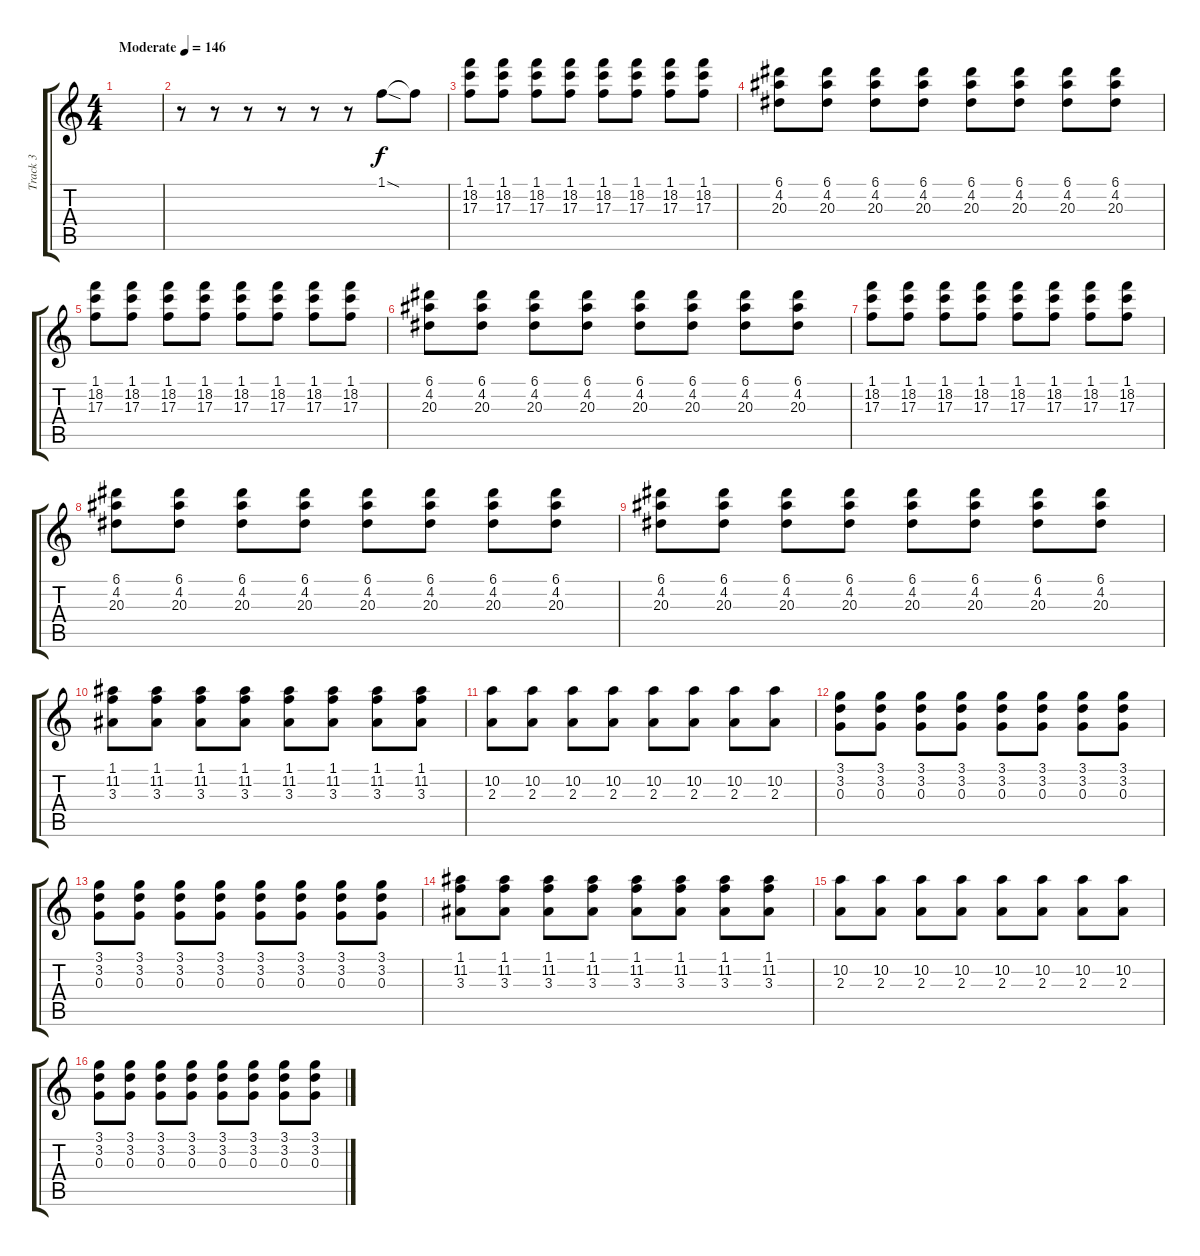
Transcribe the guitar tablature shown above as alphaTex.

\track ("Track 3" "Track 3") {instrument overdrivenguitar}
\staff {score tabs}
\tuning (E4 B3 G3 D3 A2 E2) {hide}
\ts (4 4)
\tempo (146 "Moderate")
\clef g2
\ks c
|
r.8 r.8 r.8 r.8 r.8 r.8 1.1{sod}.8 1.1{t}.8 |
(1.1 18.2 17.3).8 (1.1 18.2 17.3).8 (1.1 18.2 17.3).8 (1.1 18.2 17.3).8 (1.1 18.2 17.3).8 (1.1 18.2 17.3).8 (1.1 18.2 17.3).8 (1.1 18.2 17.3).8 |
(6.1 4.2 20.3).8 (6.1 4.2 20.3).8 (6.1 4.2 20.3).8 (6.1 4.2 20.3).8 (6.1 4.2 20.3).8 (6.1 4.2 20.3).8 (6.1 4.2 20.3).8 (6.1 4.2 20.3).8 |
(1.1 18.2 17.3).8 (1.1 18.2 17.3).8 (1.1 18.2 17.3).8 (1.1 18.2 17.3).8 (1.1 18.2 17.3).8 (1.1 18.2 17.3).8 (1.1 18.2 17.3).8 (1.1 18.2 17.3).8 |
(6.1 4.2 20.3).8 (6.1 4.2 20.3).8 (6.1 4.2 20.3).8 (6.1 4.2 20.3).8 (6.1 4.2 20.3).8 (6.1 4.2 20.3).8 (6.1 4.2 20.3).8 (6.1 4.2 20.3).8 |
(1.1 18.2 17.3).8 (1.1 18.2 17.3).8 (1.1 18.2 17.3).8 (1.1 18.2 17.3).8 (1.1 18.2 17.3).8 (1.1 18.2 17.3).8 (1.1 18.2 17.3).8 (1.1 18.2 17.3).8 |
(6.1 4.2 20.3).8 (6.1 4.2 20.3).8 (6.1 4.2 20.3).8 (6.1 4.2 20.3).8 (6.1 4.2 20.3).8 (6.1 4.2 20.3).8 (6.1 4.2 20.3).8 (6.1 4.2 20.3).8 |
(6.1 4.2 20.3).8 (6.1 4.2 20.3).8 (6.1 4.2 20.3).8 (6.1 4.2 20.3).8 (6.1 4.2 20.3).8 (6.1 4.2 20.3).8 (6.1 4.2 20.3).8 (6.1 4.2 20.3).8 |
(1.1 11.2 3.3).8 (1.1 11.2 3.3).8 (1.1 11.2 3.3).8 (1.1 11.2 3.3).8 (1.1 11.2 3.3).8 (1.1 11.2 3.3).8 (1.1 11.2 3.3).8 (1.1 11.2 3.3).8 |
(10.2 2.3).8 (10.2 2.3).8 (10.2 2.3).8 (10.2 2.3).8 (10.2 2.3).8 (10.2 2.3).8 (10.2 2.3).8 (10.2 2.3).8 |
(3.1 3.2 0.3).8 (3.1 3.2 0.3).8 (3.1 3.2 0.3).8 (3.1 3.2 0.3).8 (3.1 3.2 0.3).8 (3.1 3.2 0.3).8 (3.1 3.2 0.3).8 (3.1 3.2 0.3).8 |
(3.1 3.2 0.3).8 (3.1 3.2 0.3).8 (3.1 3.2 0.3).8 (3.1 3.2 0.3).8 (3.1 3.2 0.3).8 (3.1 3.2 0.3).8 (3.1 3.2 0.3).8 (3.1 3.2 0.3).8 |
(1.1 11.2 3.3).8 (1.1 11.2 3.3).8 (1.1 11.2 3.3).8 (1.1 11.2 3.3).8 (1.1 11.2 3.3).8 (1.1 11.2 3.3).8 (1.1 11.2 3.3).8 (1.1 11.2 3.3).8 |
(10.2 2.3).8 (10.2 2.3).8 (10.2 2.3).8 (10.2 2.3).8 (10.2 2.3).8 (10.2 2.3).8 (10.2 2.3).8 (10.2 2.3).8 |
(3.1 3.2 0.3).8 (3.1 3.2 0.3).8 (3.1 3.2 0.3).8 (3.1 3.2 0.3).8 (3.1 3.2 0.3).8 (3.1 3.2 0.3).8 (3.1 3.2 0.3).8 (3.1 3.2 0.3).8
